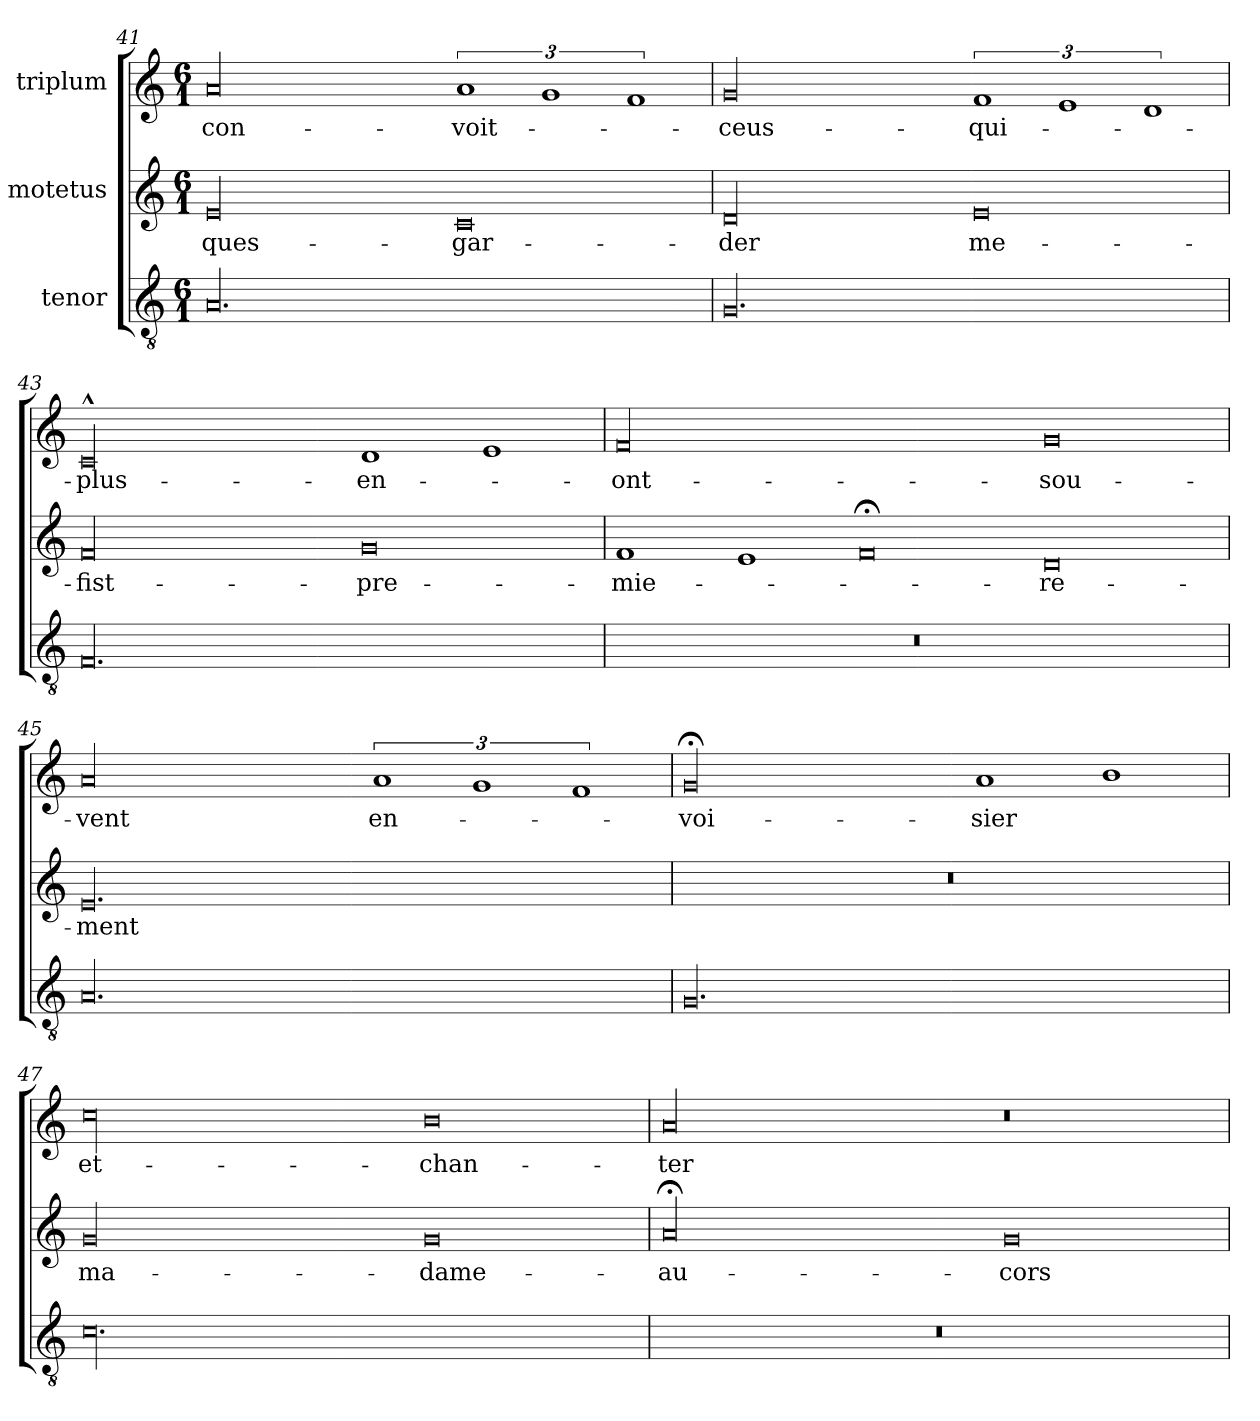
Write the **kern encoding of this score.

**kern	**kern	**text	**kern	**text
*part3	*part2	*part2	*part1	*part1
*staff3	*staff2	*staff2	*staff1	*staff1
*I"tenor	*I"motetus	*	*I"triplum	*
*clefGv2	*clefG2	*	*clefG2	*
*k[]	*k[]	*	*k[]	*
*C:	*C:	*	*C:	*
*M6/1	*M6/1	*	*M6/1	*
=41	=41	=41	=41	=41
00.A/	00e/	ques-	00a/	con-
.	0c/	-gar-	3%2a/	voit-
.	.	.	3%2g/	.
.	.	.	3%2f/	.
=42	=42	=42	=42	=42
00.G/	00d/	-der	00g/	ceus-
.	0e/	me-	3%2f/	qui-
.	.	.	3%2e/	.
.	.	.	3%2d/	.
=43	=43	=43	=43	=43
00.F/	00f/	fist-	00c^^/	plus-
.	0g/	pre-	1d/	en-
.	.	.	1e/	.
=44	=44	=44	=44	=44
00.r	1f/	-mie-	00f/	ont-
.	1e/	.	.	.
.	0f;</	.	.	.
.	0d/	-re-	0g/	sou-
=45	=45	=45	=45	=45
00.A/	00.e/	-ment	00a/	-vent
.	.	.	3%2a/	en-
.	.	.	3%2g/	.
.	.	.	3%2f/	.
=46	=46	=46	=46	=46
00.G/	00.r	.	00g;</	-voi-
.	.	.	1a/	-sier
.	.	.	1b\	.
=47	=47	=47	=47	=47
00.c\	00g/	ma-	00cc\	et-
.	0g/	dame-	0b\	chan-
=48	=48	=48	=48	=48
00.r	00a;</	au-	00a/	-ter
.	0g/	cors-	0r	.
=	=	=	=	=
*-	*-	*-	*-	*-
